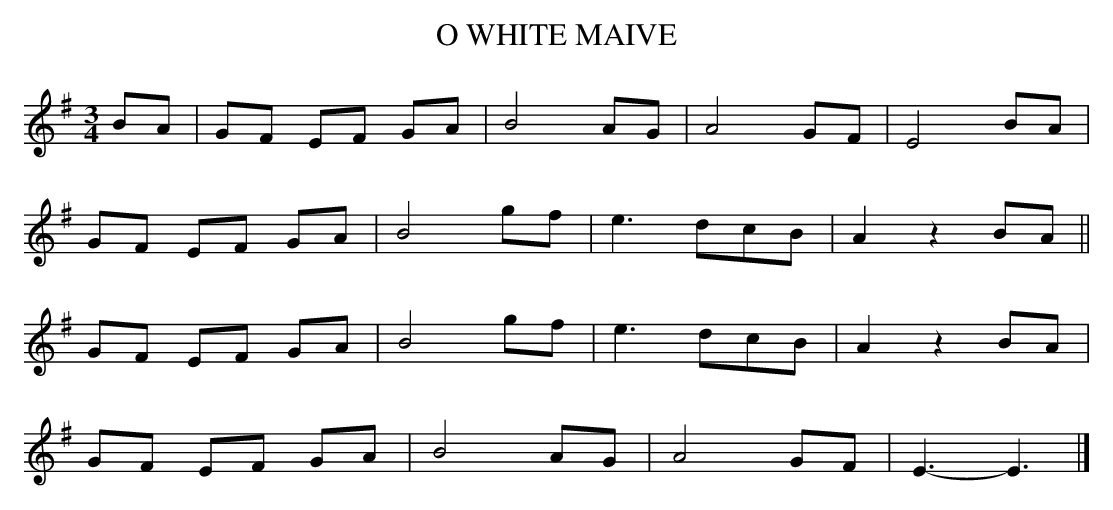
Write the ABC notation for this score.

X:1
T:O WHITE MAIVE
Y:(none)
M:3/4
L:1/8
K:Em % source key = Gm
BA|GF EF GA|B4 AG|A4 GF|E4 BA|
GF EF GA|B4 gf|e3 dcB|A2 z2 BA||
GF EF GA|B4 gf|e3 dcB|A2 z2 BA|
GF EF GA|B4 AG|A4 GF|E3-E3|]
